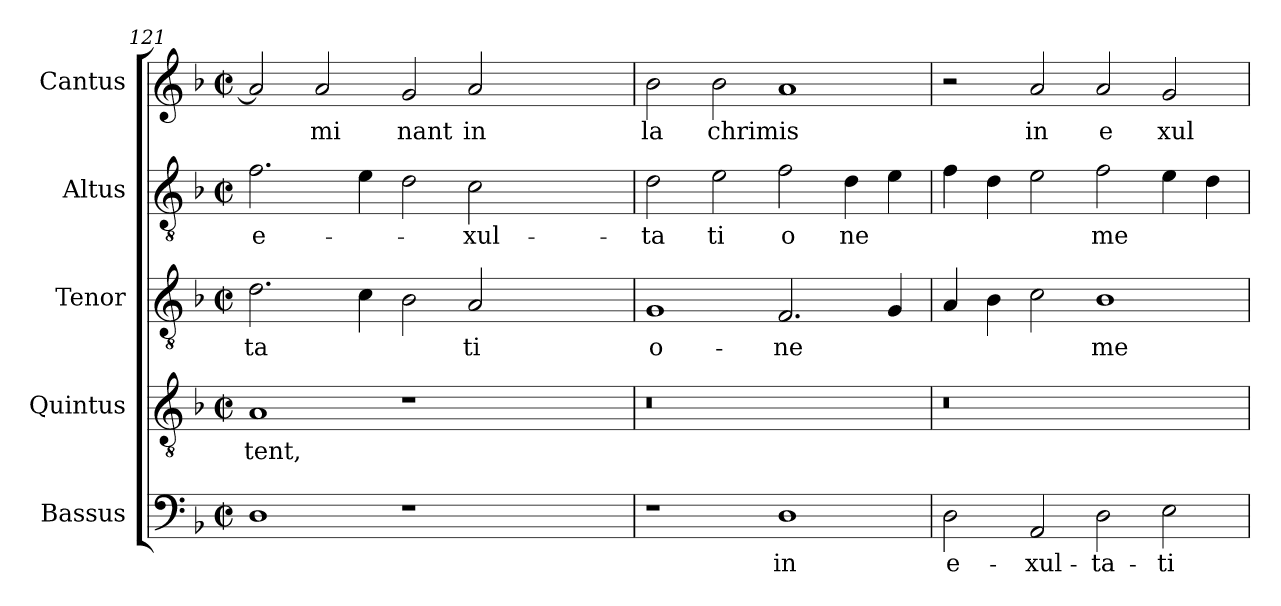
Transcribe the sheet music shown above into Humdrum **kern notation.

**kern	**text	**kern	**text	**kern	**text	**kern	**text	**kern	**text
*part5	*part5	*part4	*part4	*part3	*part3	*part2	*part2	*part1	*part1
*staff5	*staff5	*staff4	*staff4	*staff3	*staff3	*staff2	*staff2	*staff1	*staff1
*I"Bassus	*	*I"Quintus	*	*I"Tenor	*	*I"Altus	*	*I"Cantus	*
*clefF4	*	*clefGv2	*	*clefGv2	*	*clefGv2	*	*clefG2	*
*k[b-]	*	*k[b-]	*	*k[b-]	*	*k[b-]	*	*k[b-]	*
*F:	*	*F:	*	*F:	*	*F:	*	*F:	*
*M2/2	*	*M2/2	*	*M2/2	*	*M2/2	*	*M2/2	*
*met(c|)	*	*met(c|)	*	*met(c|)	*	*met(c|)	*	*met(c|)	*
=121	=121	=121	=121	=121	=121	=121	=121	=121	=121
!	!	!	!LO:LY:b:cj	!	!LO:LY:b:cj	!	!LO:LY:b:cj	!	!
1D	.	1A	tent,	2.d\	ta	2.f\	e-	2a/]	.
!	!	!	!	!	!	!	!	!	!LO:LY:b:cj
.	.	.	.	.	.	.	.	2a/	mi
.	.	.	.	4c\	.	4e\	.	.	.
!LO:N:vis=1	!	!LO:N:vis=1	!	!	!	!	!	!	!LO:LY:b:cj
0r	.	0r	.	2B-\	.	2d\	.	2g/	nant
!	!	!	!	!	!LO:LY:b:cj	!	!LO:LY:b:cj	!	!LO:LY:b:cj
.	.	.	.	2A/	ti	2c\	-xul-	2a/	in
.	.	.	.	1ryy	.	1ryy	.	1ryy	.
!!LO:LB:g=z
=122	=122	=122	=122	=122	=122	=122	=122	=122	=122
!	!	!	!	!	!LO:LY:b:cj	!	!LO:LY:b:cj	!	!LO:LY:b:cj
1r	.	0r	.	1G	o-	2d\	-ta	2b-\	la
!	!	!	!	!	!	!	!LO:LY:b:cj	!	!LO:LY:b:cj
.	.	.	.	.	.	2e\	ti	2b-\	chrimis
!	!LO:LY:b:cj	!	!	!	!LO:LY:b:cj	!	!LO:LY:b:cj	!	!
1D	in	.	.	2.F/	-ne	2f\	o	1a	.
!	!	!	!	!	!	!	!LO:LY:b	!	!
.	.	.	.	.	.	4d\	ne	.	.
.	.	.	.	4G/	.	4e\	.	.	.
=123	=123	=123	=123	=123	=123	=123	=123	=123	=123
!	!LO:LY:b:cj	!	!	!	!	!	!	!	!
2D\	e-	0r	.	4A/	.	4f\	.	2r	.
.	.	.	.	4B-\	.	4d\	.	.	.
!	!LO:LY:b:cj	!	!	!	!	!	!	!	!LO:LY:b:cj
2AA/	-xul-	.	.	2c\	.	2e\	.	2a/	in
!	!LO:LY:b:cj	!	!	!	!LO:LY:b:cj	!	!LO:LY:b	!	!LO:LY:b:cj
2D\	-ta-	.	.	1B-	me-	2f\	me	2a/	e
!	!LO:LY:b:cj	!	!	!	!	!	!	!	!LO:LY:b:cj
2E\	-ti-	.	.	.	.	4e\	.	2g/	xul
.	.	.	.	.	.	4d\	.	.	.
=	=	=	=	=	=	=	=	=	=
*-	*-	*-	*-	*-	*-	*-	*-	*-	*-
